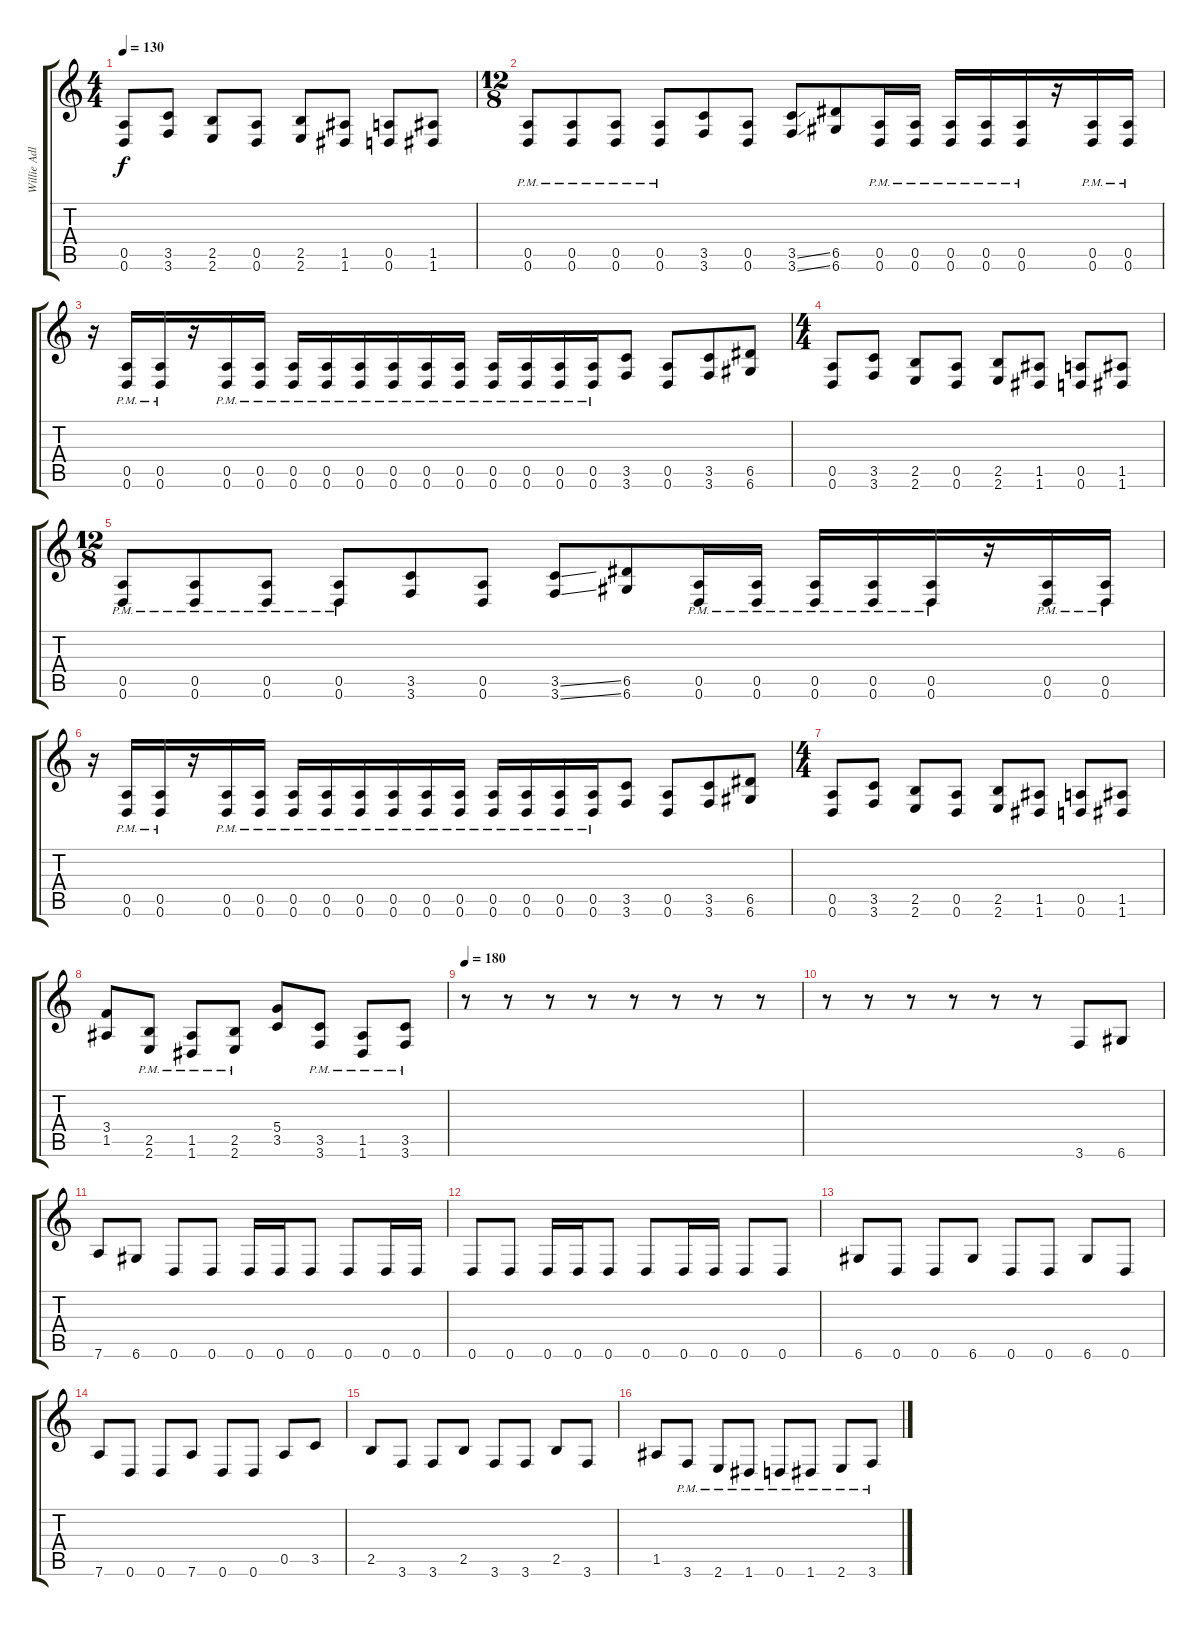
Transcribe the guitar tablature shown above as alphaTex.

\track ("Willie Adler - Rhythm   " "Willie Adl") {instrument distortionguitar}
\staff {score tabs}
\tuning (E4 B3 G3 D3 A2 D2) {hide}
\ts (4 4)
\tempo 130
\clef g2
\ks c
(0.5 0.6).8{dy f} (3.5 3.6).8 (2.5 2.6).8 (0.5 0.6).8 (2.5 2.6).8 (1.5 1.6).8 (0.5 0.6).8 (1.5 1.6).8 |
\ts (12 8)
(0.5{pm} 0.6{pm}).8 (0.5{pm} 0.6{pm}).8 (0.5{pm} 0.6{pm}).8 (0.5{pm} 0.6{pm}).8 (3.5 3.6).8 (0.5 0.6).8 (3.5{ss} 3.6{ss}).8 (6.5 6.6).8 (0.5{pm} 0.6{pm}).16 (0.5{pm} 0.6{pm}).16 (0.5{pm} 0.6{pm}).16 (0.5{pm} 0.6{pm}).16 (0.5{pm} 0.6{pm}).16 r.16 (0.5{pm} 0.6{pm}).16 (0.5{pm} 0.6{pm}).16 |
r.16 (0.5{pm} 0.6{pm}).16 (0.5{pm} 0.6{pm}).16 r.16 (0.5{pm} 0.6{pm}).16 (0.5{pm} 0.6{pm}).16 (0.5{pm} 0.6{pm}).16 (0.5{pm} 0.6{pm}).16 (0.5{pm} 0.6{pm}).16 (0.5{pm} 0.6{pm}).16 (0.5{pm} 0.6{pm}).16 (0.5{pm} 0.6{pm}).16 (0.5{pm} 0.6{pm}).16 (0.5{pm} 0.6{pm}).16 (0.5{pm} 0.6{pm}).16 (0.5{pm} 0.6{pm}).16 (3.5 3.6).8 (0.5 0.6).8 (3.5 3.6).8 (6.5 6.6).8 |
\ts (4 4)
(0.5 0.6).8 (3.5 3.6).8 (2.5 2.6).8 (0.5 0.6).8 (2.5 2.6).8 (1.5 1.6).8 (0.5 0.6).8 (1.5 1.6).8 |
\ts (12 8)
(0.5{pm} 0.6{pm}).8 (0.5{pm} 0.6{pm}).8 (0.5{pm} 0.6{pm}).8 (0.5{pm} 0.6{pm}).8 (3.5 3.6).8 (0.5 0.6).8 (3.5{ss} 3.6{ss}).8 (6.5 6.6).8 (0.5{pm} 0.6{pm}).16 (0.5{pm} 0.6{pm}).16 (0.5{pm} 0.6{pm}).16 (0.5{pm} 0.6{pm}).16 (0.5{pm} 0.6{pm}).16 r.16 (0.5{pm} 0.6{pm}).16 (0.5{pm} 0.6{pm}).16 |
r.16 (0.5{pm} 0.6{pm}).16 (0.5{pm} 0.6{pm}).16 r.16 (0.5{pm} 0.6{pm}).16 (0.5{pm} 0.6{pm}).16 (0.5{pm} 0.6{pm}).16 (0.5{pm} 0.6{pm}).16 (0.5{pm} 0.6{pm}).16 (0.5{pm} 0.6{pm}).16 (0.5{pm} 0.6{pm}).16 (0.5{pm} 0.6{pm}).16 (0.5{pm} 0.6{pm}).16 (0.5{pm} 0.6{pm}).16 (0.5{pm} 0.6{pm}).16 (0.5{pm} 0.6{pm}).16 (3.5 3.6).8 (0.5 0.6).8 (3.5 3.6).8 (6.5 6.6).8 |
\ts (4 4)
(0.5 0.6).8 (3.5 3.6).8 (2.5 2.6).8 (0.5 0.6).8 (2.5 2.6).8 (1.5 1.6).8 (0.5 0.6).8 (1.5 1.6).8 |
(3.4 1.5).8 (2.5{pm} 2.6{pm}).8 (1.5{pm} 1.6{pm}).8 (2.5{pm} 2.6{pm}).8 (5.4 3.5).8 (3.5{pm} 3.6{pm}).8 (1.5{pm} 1.6{pm}).8 (3.5{pm} 3.6{pm}).8 |
\tempo 180
r.8 r.8 r.8 r.8 r.8 r.8 r.8 r.8 |
r.8 r.8 r.8 r.8 r.8 r.8 3.6.8 6.6.8 |
7.6.8 6.6.8 0.6.8 0.6.8 0.6.16 0.6.16 0.6.8 0.6.8 0.6.16 0.6.16 |
0.6.8 0.6.8 0.6.16 0.6.16 0.6.8 0.6.8 0.6.16 0.6.16 0.6.8 0.6.8 |
6.6.8 0.6.8 0.6.8 6.6.8 0.6.8 0.6.8 6.6.8 0.6.8 |
7.6.8 0.6.8 0.6.8 7.6.8 0.6.8 0.6.8 0.5.8 3.5.8 |
2.5.8 3.6.8 3.6.8 2.5.8 3.6.8 3.6.8 2.5.8 3.6.8 |
1.5.8 3.6{pm}.8 2.6{pm}.8 1.6{pm}.8 0.6{pm}.8 1.6{pm}.8 2.6{pm}.8 3.6{pm}.8
